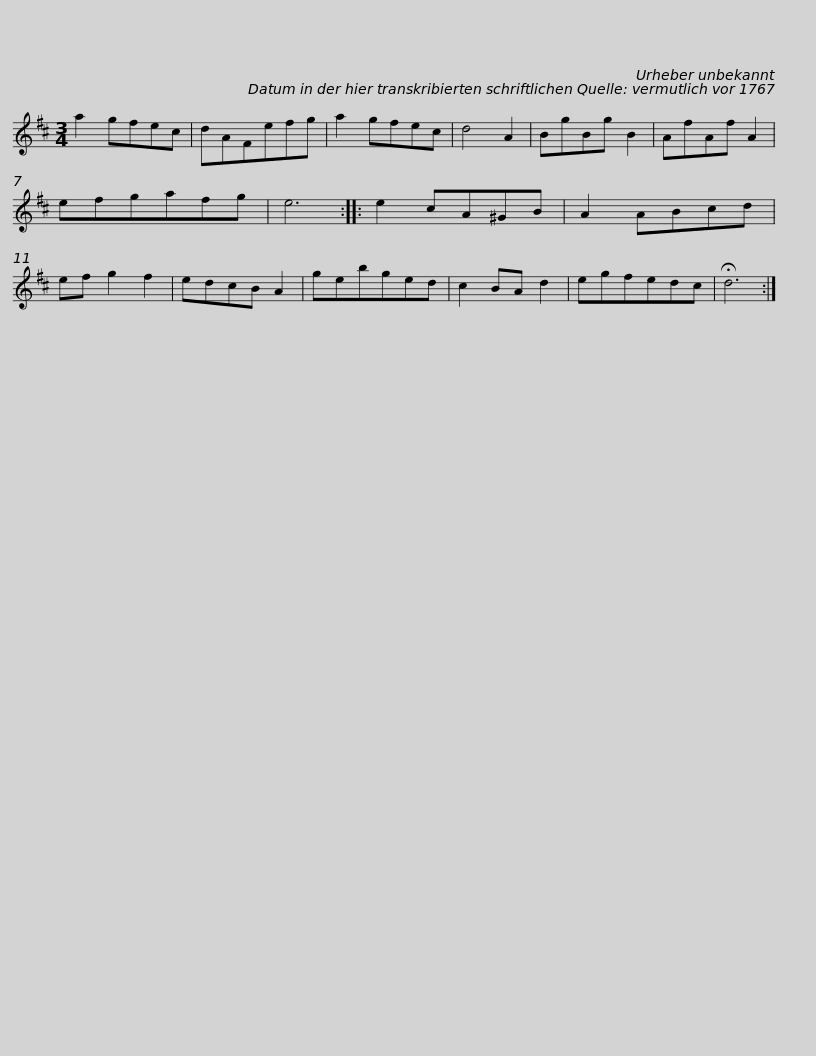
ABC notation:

X:1
L:1/8
M:3/4
I:linebreak $
K:D
V:1 treble
V:1
 a2 gfec | dAFefg | a2 gfec | d4 A2 | BgBg B2 | %5
 AfAf A2 | efgafg | e6 :: e2 cA^GB |$ A2 ABcd | %10
 ef g2 f2 | edcB A2 | gebged | c2 BA d2 | egfedc | %15
 !fermata!d6 :| %16
